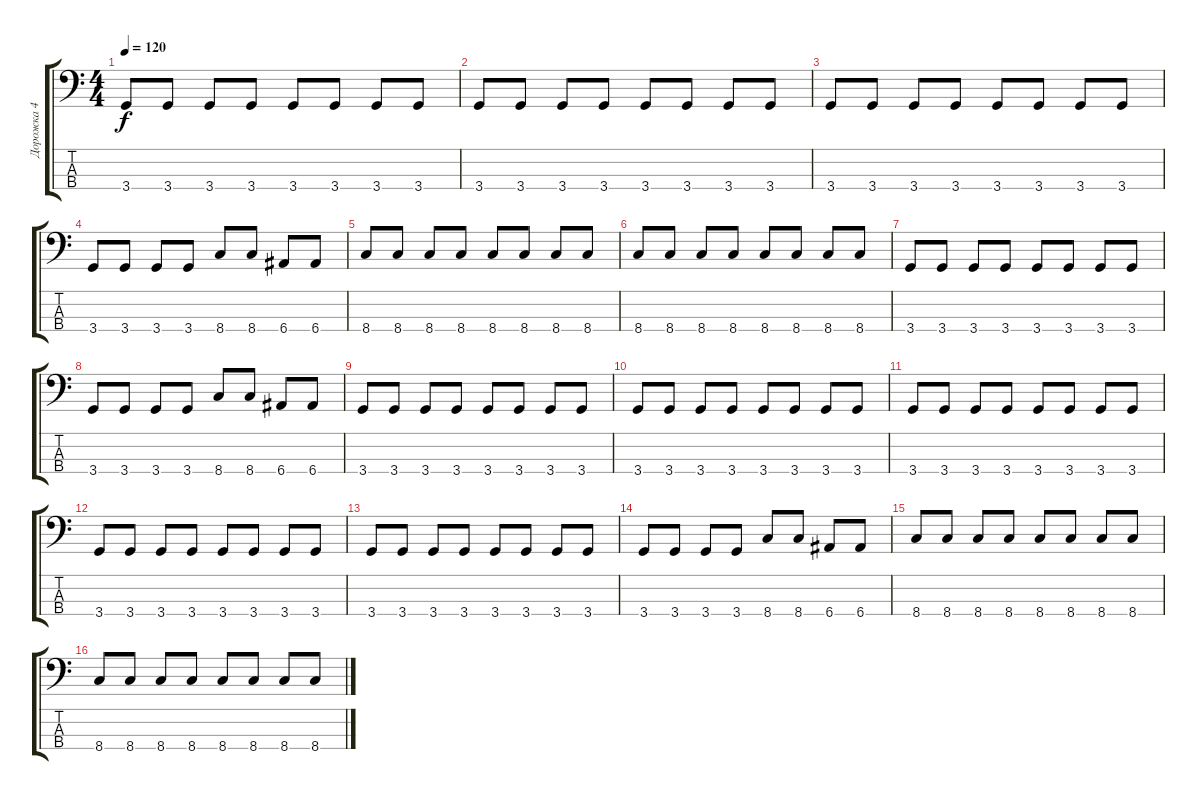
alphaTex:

\track ("Дорожка 4" "Дорожка 4") {instrument electricbassfinger}
\staff {score tabs}
\tuning (G2 D2 A1 E1) {hide}
\ts (4 4)
\tempo 120
\clef f4
\ks c
3.4.8{dy f} 3.4.8 3.4.8 3.4.8 3.4.8 3.4.8 3.4.8 3.4.8 |
3.4.8 3.4.8 3.4.8 3.4.8 3.4.8 3.4.8 3.4.8 3.4.8 |
3.4.8 3.4.8 3.4.8 3.4.8 3.4.8 3.4.8 3.4.8 3.4.8 |
3.4.8 3.4.8 3.4.8 3.4.8 8.4.8 8.4.8 6.4.8 6.4.8 |
8.4.8 8.4.8 8.4.8 8.4.8 8.4.8 8.4.8 8.4.8 8.4.8 |
8.4.8 8.4.8 8.4.8 8.4.8 8.4.8 8.4.8 8.4.8 8.4.8 |
3.4.8 3.4.8 3.4.8 3.4.8 3.4.8 3.4.8 3.4.8 3.4.8 |
3.4.8 3.4.8 3.4.8 3.4.8 8.4.8 8.4.8 6.4.8 6.4.8 |
3.4.8 3.4.8 3.4.8 3.4.8 3.4.8 3.4.8 3.4.8 3.4.8 |
3.4.8 3.4.8 3.4.8 3.4.8 3.4.8 3.4.8 3.4.8 3.4.8 |
3.4.8 3.4.8 3.4.8 3.4.8 3.4.8 3.4.8 3.4.8 3.4.8 |
3.4.8 3.4.8 3.4.8 3.4.8 3.4.8 3.4.8 3.4.8 3.4.8 |
3.4.8 3.4.8 3.4.8 3.4.8 3.4.8 3.4.8 3.4.8 3.4.8 |
3.4.8 3.4.8 3.4.8 3.4.8 8.4.8 8.4.8 6.4.8 6.4.8 |
8.4.8 8.4.8 8.4.8 8.4.8 8.4.8 8.4.8 8.4.8 8.4.8 |
8.4.8 8.4.8 8.4.8 8.4.8 8.4.8 8.4.8 8.4.8 8.4.8
